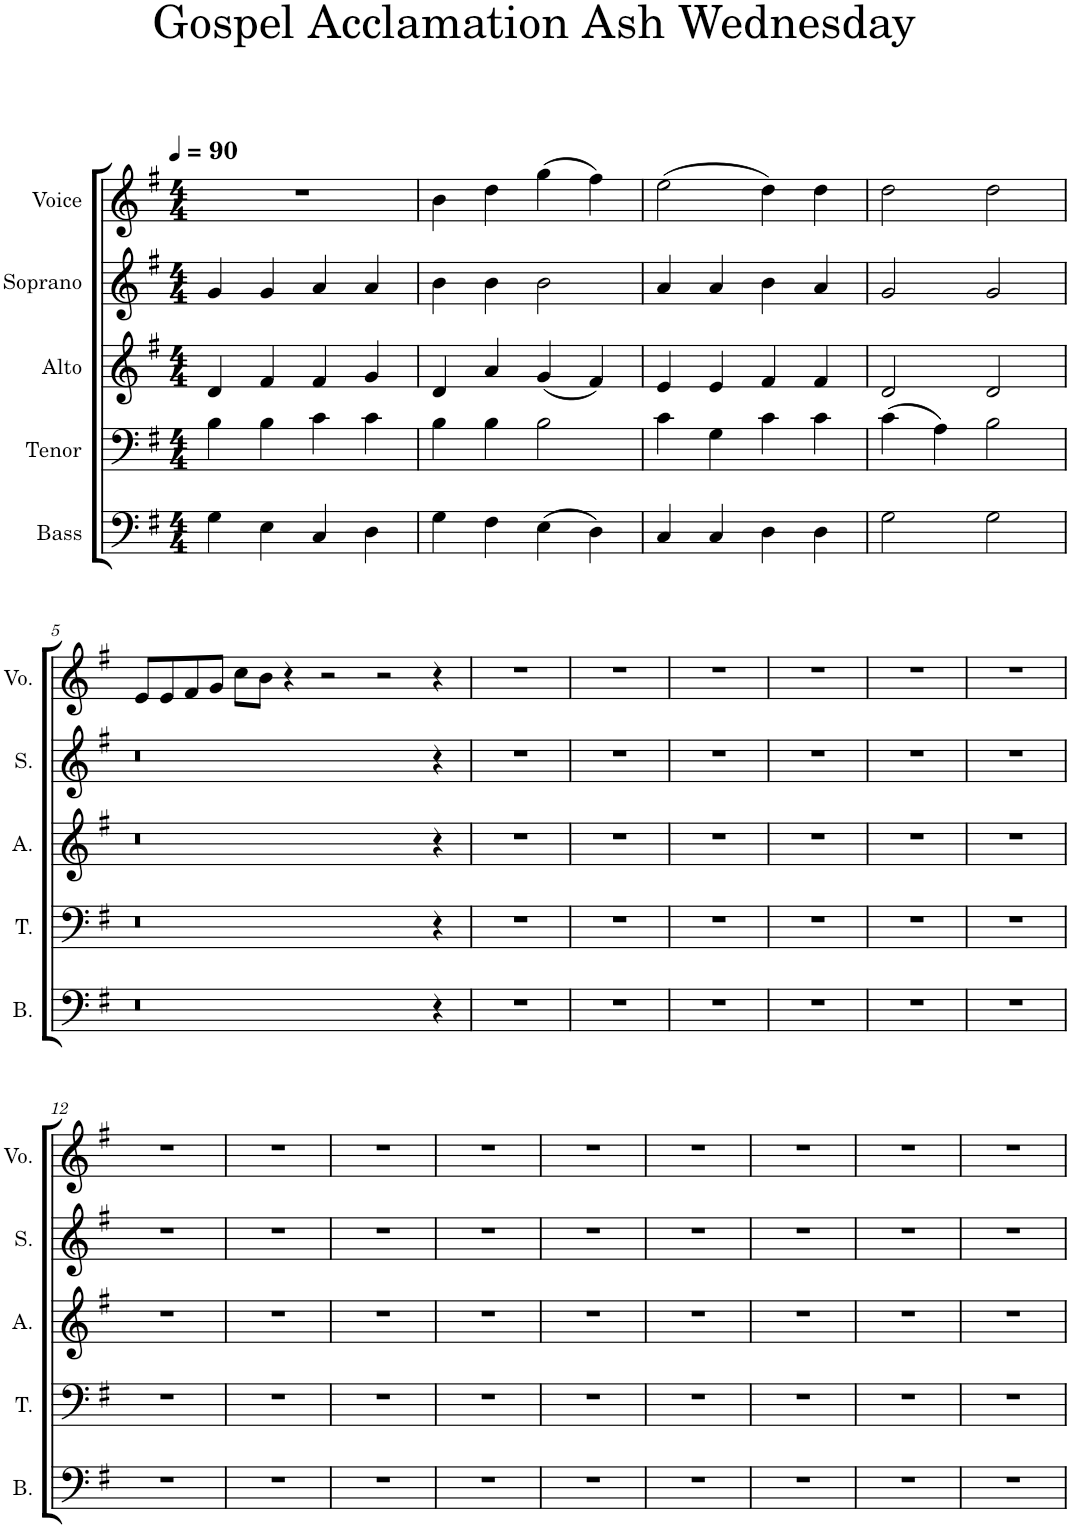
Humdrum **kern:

**kern	**kern	**kern	**kern	**kern
*part5	*part4	*part3	*part2	*part1
*staff5	*staff4	*staff3	*staff2	*staff1
*I"Bass	*I"Tenor	*I"Alto	*I"Soprano	*I"Voice
*I'B.	*I'T.	*I'A.	*I'S.	*I'Vo.
*clefF4	*clefF4	*clefG2	*clefG2	*clefG2
*k[f#]	*k[f#]	*k[f#]	*k[f#]	*k[f#]
*M4/4	*M4/4	*M4/4	*M4/4	*M4/4
*MM90	*MM90	*MM90	*MM90	*MM90
=1	=1	=1	=1	=1
4G\	4B\	4d/	4g/	1r
4E\	4B\	4f#/	4g/	.
4C/	4c\	4f#/	4a/	.
4D\	4c\	4g/	4a/	.
=2	=2	=2	=2	=2
4G\	4B\	4d/	4b\	4b\
4F#\	4B\	4a/	4b\	4dd\
(4E\	2B\	(4g/	2b\	(4gg\
4D\)	.	4f#/)	.	4ff#\)
=3	=3	=3	=3	=3
4C/	4c\	4e/	4a/	(2ee\
4C/	4G\	4e/	4a/	.
4D\	4c\	4f#/	4b\	4dd\)
4D\	4c\	4f#/	4a/	4dd\
=4	=4	=4	=4	=4
2G\	(4c\	2d/	2g/	2dd\
.	4A\)	.	.	.
2G\	2B\	2d/	2g/	2dd\
!!LO:LB:g=z
=5	=5	=5	=5	=5
1r	1r	1r	1r	8e/L
.	.	.	.	8e/
.	.	.	.	8f#/
.	.	.	.	8g/J
.	.	.	.	8cc\L
.	.	.	.	8b\J
.	.	.	.	4r
1ryy	1ryy	1ryy	1ryy	2r
.	.	.	.	2r
4r	4r	4r	4r	4r
=6	=6	=6	=6	=6
1r	1r	1r	1r	1r
1r	1r	1r	1r	1ryy
=7	=7	=7	=7	=7
1r	1r	1r	1r	1r
=8	=8	=8	=8	=8
1r	1r	1r	1r	1r
=9	=9	=9	=9	=9
1r	1r	1r	1r	1r
=10	=10	=10	=10	=10
1r	1r	1r	1r	1r
=11	=11	=11	=11	=11
1r	1r	1r	1r	1r
!!LO:LB:g=z
=12	=12	=12	=12	=12
1r	1r	1r	1r	1r
=13	=13	=13	=13	=13
1r	1r	1r	1r	1r
=14	=14	=14	=14	=14
1r	1r	1r	1r	1r
=15	=15	=15	=15	=15
1r	1r	1r	1r	1r
=16	=16	=16	=16	=16
1r	1r	1r	1r	1r
=17	=17	=17	=17	=17
1r	1r	1r	1r	1r
=18	=18	=18	=18	=18
1r	1r	1r	1r	1r
=19	=19	=19	=19	=19
1r	1r	1r	1r	1r
=20	=20	=20	=20	=20
1r	1r	1r	1r	1r
=	=	=	=	=
*-	*-	*-	*-	*-
